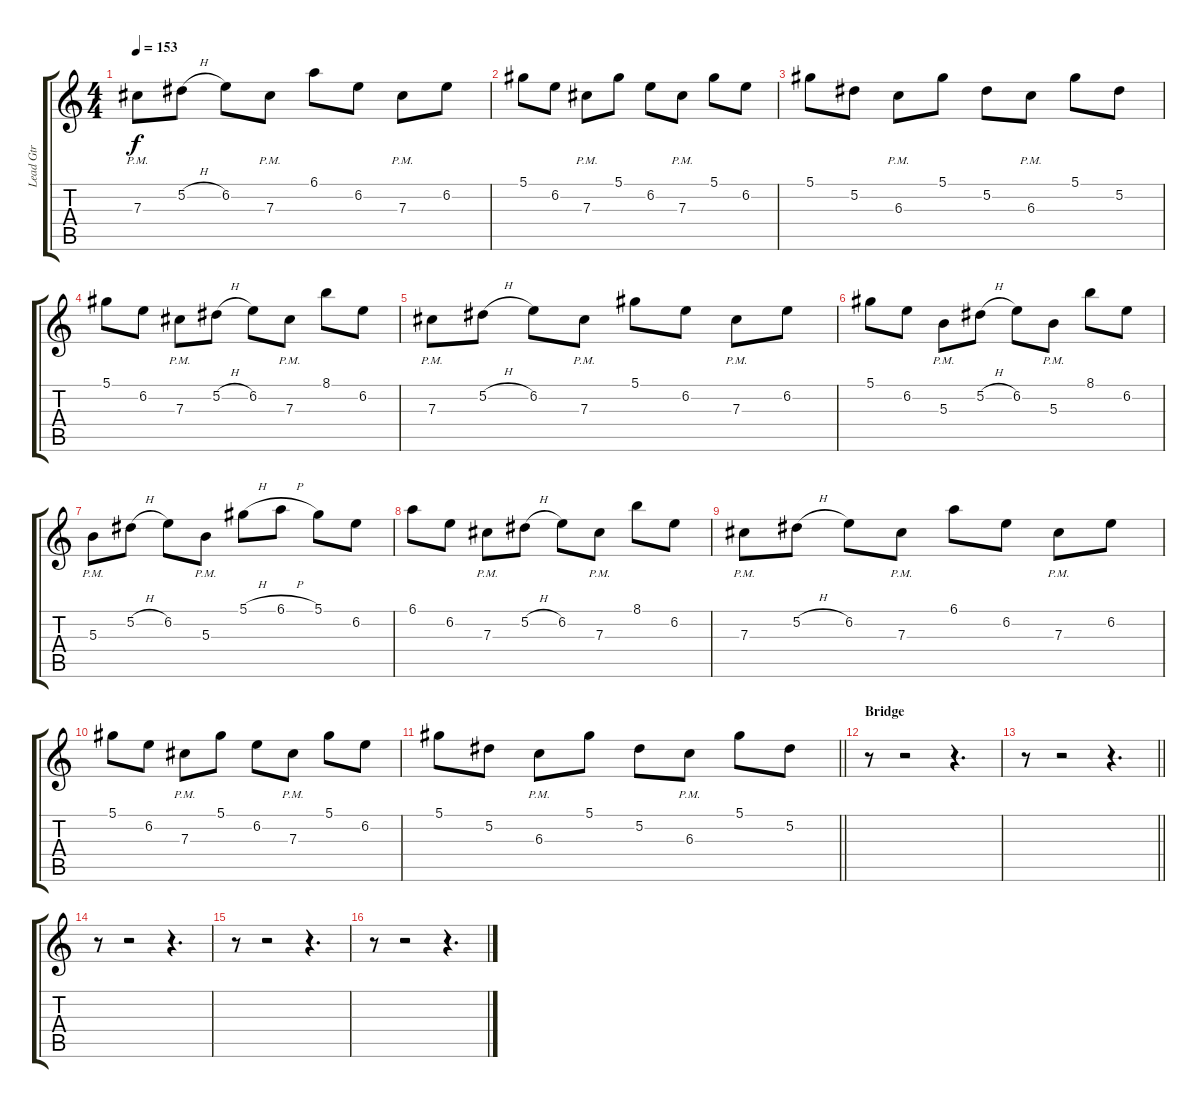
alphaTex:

\track ("Lead Gtr" "Lead Gtr") {instrument distortionguitar}
\staff {score tabs}
\tuning (Eb4 Bb3 Gb3 Db3 Ab2 Db2) {hide}
\ts (4 4)
\tempo 153
\clef g2
\ks c
7.3{pm}.8{dy f} 5.2{h}.8 6.2.8 7.3{pm}.8 6.1.8 6.2.8 7.3{pm}.8 6.2.8 |
5.1.8 6.2.8 7.3{pm}.8 5.1.8 6.2.8 7.3{pm}.8 5.1.8 6.2.8 |
5.1.8 5.2.8 6.3{pm}.8 5.1.8 5.2.8 6.3{pm}.8 5.1.8 5.2.8 |
5.1.8 6.2.8 7.3{pm}.8 5.2{h}.8 6.2.8 7.3{pm}.8 8.1.8 6.2.8 |
7.3{pm}.8 5.2{h}.8 6.2.8 7.3{pm}.8 5.1.8 6.2.8 7.3{pm}.8 6.2.8 |
5.1.8 6.2.8 5.3{pm}.8 5.2{h}.8 6.2.8 5.3{pm}.8 8.1.8 6.2.8 |
5.3{pm}.8 5.2{h}.8 6.2.8 5.3{pm}.8 5.1{h}.8 6.1{h}.8 5.1.8 6.2.8 |
6.1.8 6.2.8 7.3{pm}.8 5.2{h}.8 6.2.8 7.3{pm}.8 8.1.8 6.2.8 |
7.3{pm}.8 5.2{h}.8 6.2.8 7.3{pm}.8 6.1.8 6.2.8 7.3{pm}.8 6.2.8 |
5.1.8 6.2.8 7.3{pm}.8 5.1.8 6.2.8 7.3{pm}.8 5.1.8 6.2.8 |
\barLineRight lightlight
5.1.8 5.2.8 6.3{pm}.8 5.1.8 5.2.8 6.3{pm}.8 5.1.8 5.2.8 |
\section ("" "Bridge ")
r.8 r.2 r.4{d} |
\barLineRight lightlight
r.8 r.2 r.4{d} |
r.8 r.2 r.4{d} |
r.8 r.2 r.4{d} |
r.8 r.2 r.4{d}
